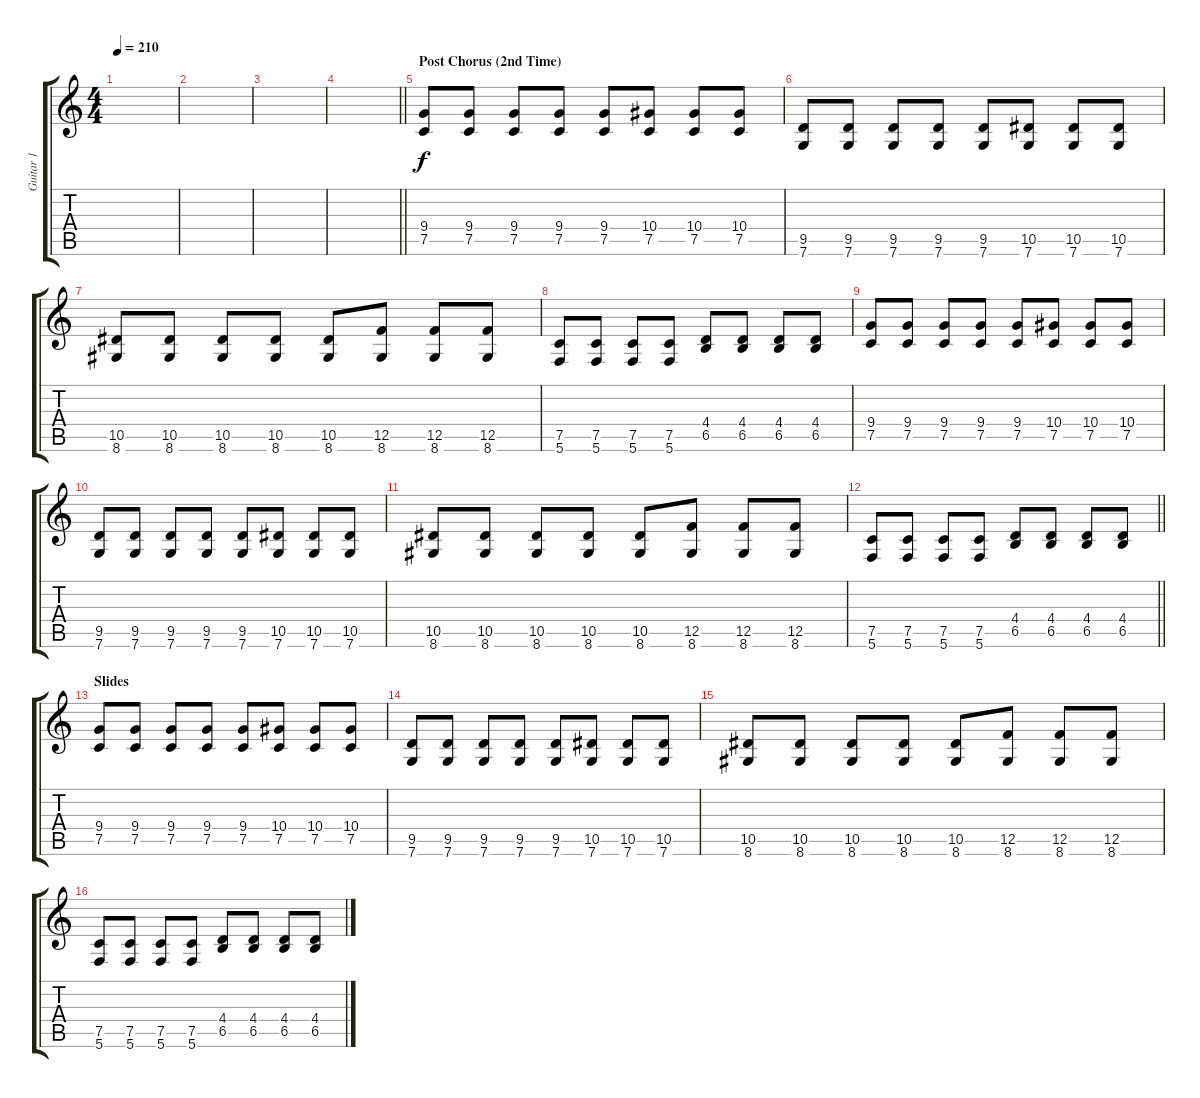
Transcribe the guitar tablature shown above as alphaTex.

\track ("Guitar 1" "Guitar 1") {instrument distortionguitar}
\staff {score tabs}
\tuning (C4 G3 Eb3 Bb2 F2 C2) {hide}
\ts (4 4)
\tempo 210
\clef g2
\ks c
|
|
|
\barLineRight lightlight
|
\section ("" "Post Chorus (2nd Time)")
(9.4 7.5).8 (9.4 7.5).8 (9.4 7.5).8 (9.4 7.5).8 (9.4 7.5).8 (10.4 7.5).8 (10.4 7.5).8 (10.4 7.5).8 |
(9.5 7.6).8 (9.5 7.6).8 (9.5 7.6).8 (9.5 7.6).8 (9.5 7.6).8 (10.5 7.6).8 (10.5 7.6).8 (10.5 7.6).8 |
(10.5 8.6).8 (10.5 8.6).8 (10.5 8.6).8 (10.5 8.6).8 (10.5 8.6).8 (12.5 8.6).8 (12.5 8.6).8 (12.5 8.6).8 |
(7.5 5.6).8 (7.5 5.6).8 (7.5 5.6).8 (7.5 5.6).8 (4.4 6.5).8 (4.4 6.5).8 (4.4 6.5).8 (4.4 6.5).8 |
(9.4 7.5).8 (9.4 7.5).8 (9.4 7.5).8 (9.4 7.5).8 (9.4 7.5).8 (10.4 7.5).8 (10.4 7.5).8 (10.4 7.5).8 |
(9.5 7.6).8 (9.5 7.6).8 (9.5 7.6).8 (9.5 7.6).8 (9.5 7.6).8 (10.5 7.6).8 (10.5 7.6).8 (10.5 7.6).8 |
(10.5 8.6).8 (10.5 8.6).8 (10.5 8.6).8 (10.5 8.6).8 (10.5 8.6).8 (12.5 8.6).8 (12.5 8.6).8 (12.5 8.6).8 |
\barLineRight lightlight
(7.5 5.6).8 (7.5 5.6).8 (7.5 5.6).8 (7.5 5.6).8 (4.4 6.5).8 (4.4 6.5).8 (4.4 6.5).8 (4.4 6.5).8 |
\section ("" "Slides")
(9.4 7.5).8 (9.4 7.5).8 (9.4 7.5).8 (9.4 7.5).8 (9.4 7.5).8 (10.4 7.5).8 (10.4 7.5).8 (10.4 7.5).8 |
(9.5 7.6).8 (9.5 7.6).8 (9.5 7.6).8 (9.5 7.6).8 (9.5 7.6).8 (10.5 7.6).8 (10.5 7.6).8 (10.5 7.6).8 |
(10.5 8.6).8 (10.5 8.6).8 (10.5 8.6).8 (10.5 8.6).8 (10.5 8.6).8 (12.5 8.6).8 (12.5 8.6).8 (12.5 8.6).8 |
(7.5 5.6).8 (7.5 5.6).8 (7.5 5.6).8 (7.5 5.6).8 (4.4 6.5).8 (4.4 6.5).8 (4.4 6.5).8 (4.4 6.5).8
